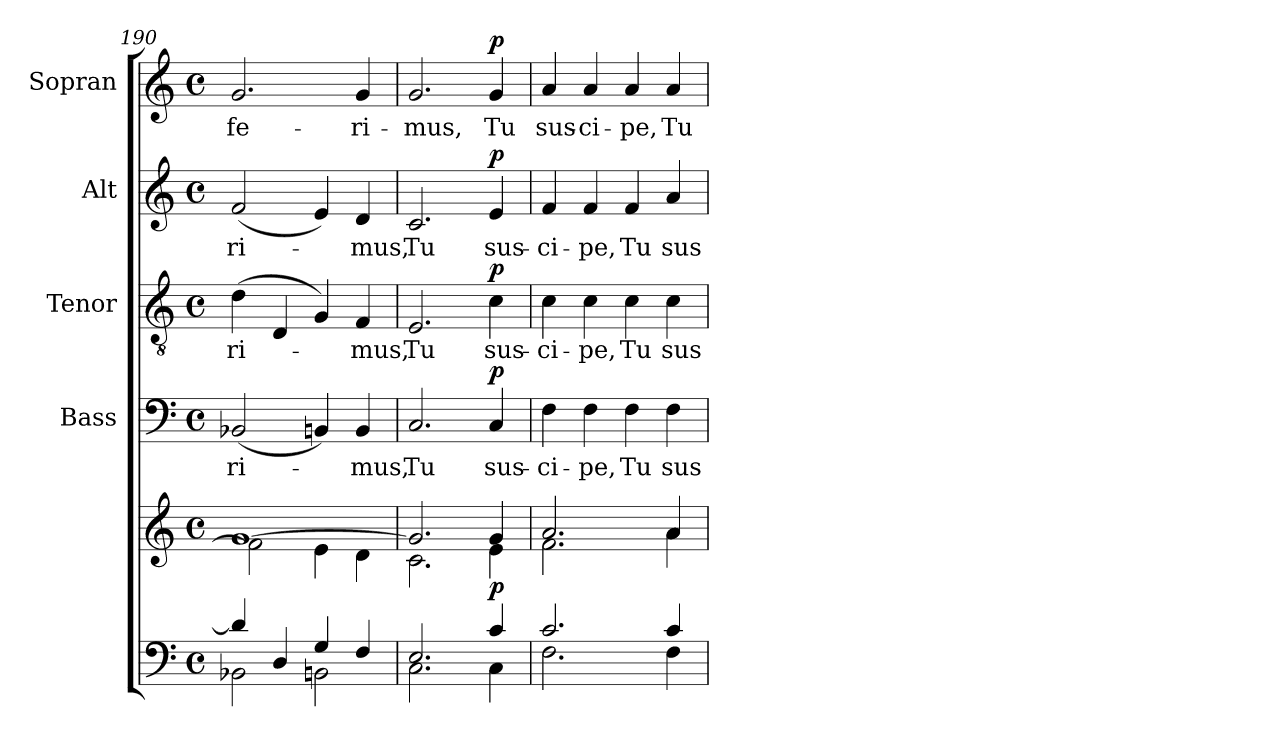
**kern	**kern	**dynam	**kern	**text	**dynam	**kern	**text	**dynam	**kern	**text	**dynam	**kern	**text	**dynam
*part5	*part5	*part5	*part4	*part4	*part4	*part3	*part3	*part3	*part2	*part2	*part2	*part1	*part1	*part1
*staff6	*staff5	*staff5/6	*staff4	*staff4	*staff4	*staff3	*staff3	*staff3	*staff2	*staff2	*staff2	*staff1	*staff1	*staff1
*	*	*	*I"Bass	*	*	*I"Tenor	*	*	*I"Alt	*	*	*I"Sopran	*	*
*	*	*	*I'B.	*	*	*I'T.	*	*	*I'A.	*	*	*I'S.	*	*
*clefF4	*clefG2	*	*clefF4	*	*	*clefGv2	*	*	*clefG2	*	*	*clefG2	*	*
*k[]	*k[]	*	*k[]	*	*	*k[]	*	*	*k[]	*	*	*k[]	*	*
*C:	*C:	*	*C:	*	*	*C:	*	*	*C:	*	*	*C:	*	*
*M4/4	*M4/4	*	*M4/4	*	*	*M4/4	*	*	*M4/4	*	*	*M4/4	*	*
*met(c)	*met(c)	*	*met(c)	*	*	*met(c)	*	*	*met(c)	*	*	*met(c)	*	*
=190	=190	=190	=190	=190	=190	=190	=190	=190	=190	=190	=190	=190	=190	=190
*^	*^	*	*	*	*	*	*	*	*	*	*	*	*	*
!	!	!	!	!	!	!LO:LY:b	!	!	!LO:LY:b	!	!	!LO:LY:b	!	!	!LO:LY:b	!
4d/]	2BB-X\	[>1g	2f\]	.	(<2BB-X/	-ri-	.	(>4d\	-ri-	.	(<2f/	-ri-	.	2.g/	-fe-	.
4D/	.	.	.	.	.	.	.	4D/	.	.	.	.	.	.	.	.
4G/	2BBn\	.	4e\	.	4BBn/)	.	.	4G/)	.	.	4e/)	.	.	.	.	.
!	!	!	!	!	!	!LO:LY:b	!	!	!LO:LY:b	!	!	!LO:LY:b	!	!	!LO:LY:b	!
4F/	.	.	4d\	.	4BB/	-mus,	.	4F/	-mus,	.	4d/	-mus,	.	4g/	-ri-	.
=191	=191	=191	=191	=191	=191	=191	=191	=191	=191	=191	=191	=191	=191	=191	=191	=191
!	!	!	!	!	!	!LO:LY:b	!	!	!LO:LY:b	!	!	!LO:LY:b	!	!	!LO:LY:b	!
2.E/	2.C\	2.g/]	2.c\	.	2.C/	Tu	.	2.E/	Tu	.	2.c/	Tu	.	2.g/	-mus,	.
!	!	!	!	!LO:DY:b	!	!LO:LY:b	!LO:DY:a	!	!LO:LY:b	!LO:DY:a	!	!LO:LY:b	!LO:DY:a	!	!LO:LY:b	!LO:DY:a
4c/	4C\	4g/	4e\	p	4C/	sus-	p	4c\	sus-	p	4e/	sus-	p	4g/	Tu	p
!!LO:PB:g=z
=192	=192	=192	=192	=192	=192	=192	=192	=192	=192	=192	=192	=192	=192	=192	=192	=192
!	!	!	!	!	!	!LO:LY:b	!	!	!LO:LY:b	!	!	!LO:LY:b	!	!	!LO:LY:b	!
2.c/	2.F\	2.a/	2.f\	.	4F\	-ci-	.	4c\	-ci-	.	4f/	-ci-	.	4a/	sus-	.
!	!	!	!	!	!	!LO:LY:b	!	!	!LO:LY:b	!	!	!LO:LY:b	!	!	!LO:LY:b	!
.	.	.	.	.	4F\	-pe,	.	4c\	-pe,	.	4f/	-pe,	.	4a/	-ci-	.
!	!	!	!	!	!	!LO:LY:b	!	!	!LO:LY:b	!	!	!LO:LY:b	!	!	!LO:LY:b	!
.	.	.	.	.	4F\	Tu	.	4c\	Tu	.	4f/	Tu	.	4a/	-pe,	.
!	!	!	!	!	!	!LO:LY:b	!	!	!LO:LY:b	!	!	!LO:LY:b	!	!	!LO:LY:b	!
4c/	4F\	4a/	4a\	.	4F\	sus-	.	4c\	sus-	.	4a/	sus-	.	4a/	Tu	.
*v	*v	*	*	*	*	*	*	*	*	*	*	*	*	*	*	*
*	*v	*v	*	*	*	*	*	*	*	*	*	*	*	*	*
=	=	=	=	=	=	=	=	=	=	=	=	=	=	=
*-	*-	*-	*-	*-	*-	*-	*-	*-	*-	*-	*-	*-	*-	*-
